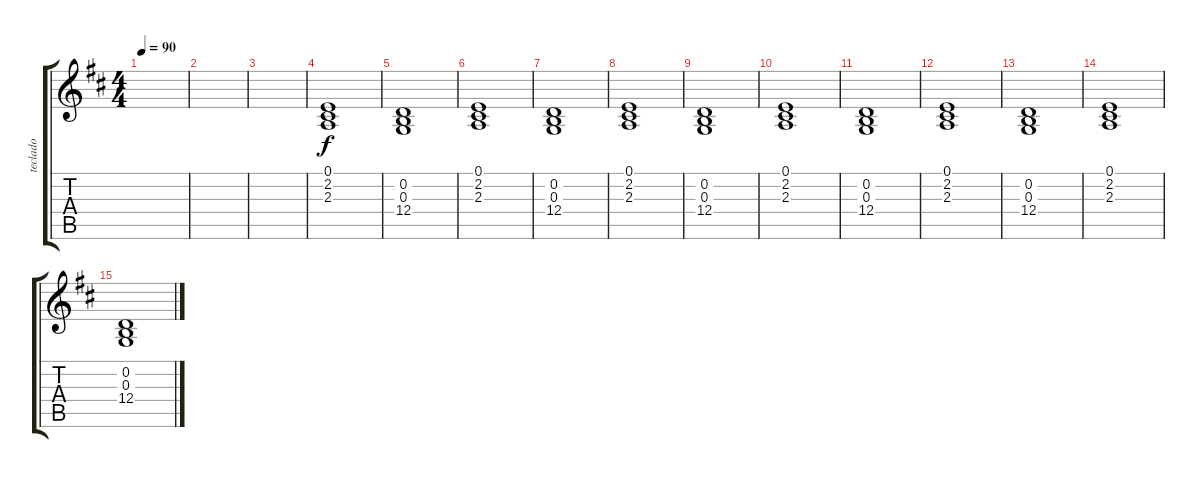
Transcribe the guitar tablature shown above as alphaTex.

\track ("teclado" "teclado") {instrument synthvoice}
\staff {score tabs}
\tuning (E4 B3 G3 D3 A2 E2) {hide}
\ts (4 4)
\tempo 90
\clef g2
\ks bminor
|
|
|
(0.1 2.2 2.3).1 |
(0.2 0.3 12.4).1 |
(0.1 2.2 2.3).1 |
(0.2 0.3 12.4).1 |
(0.1 2.2 2.3).1 |
(0.2 0.3 12.4).1 |
(0.1 2.2 2.3).1 |
(0.2 0.3 12.4).1 |
(0.1 2.2 2.3).1 |
(0.2 0.3 12.4).1 |
(0.1 2.2 2.3).1 |
(0.2 0.3 12.4).1
